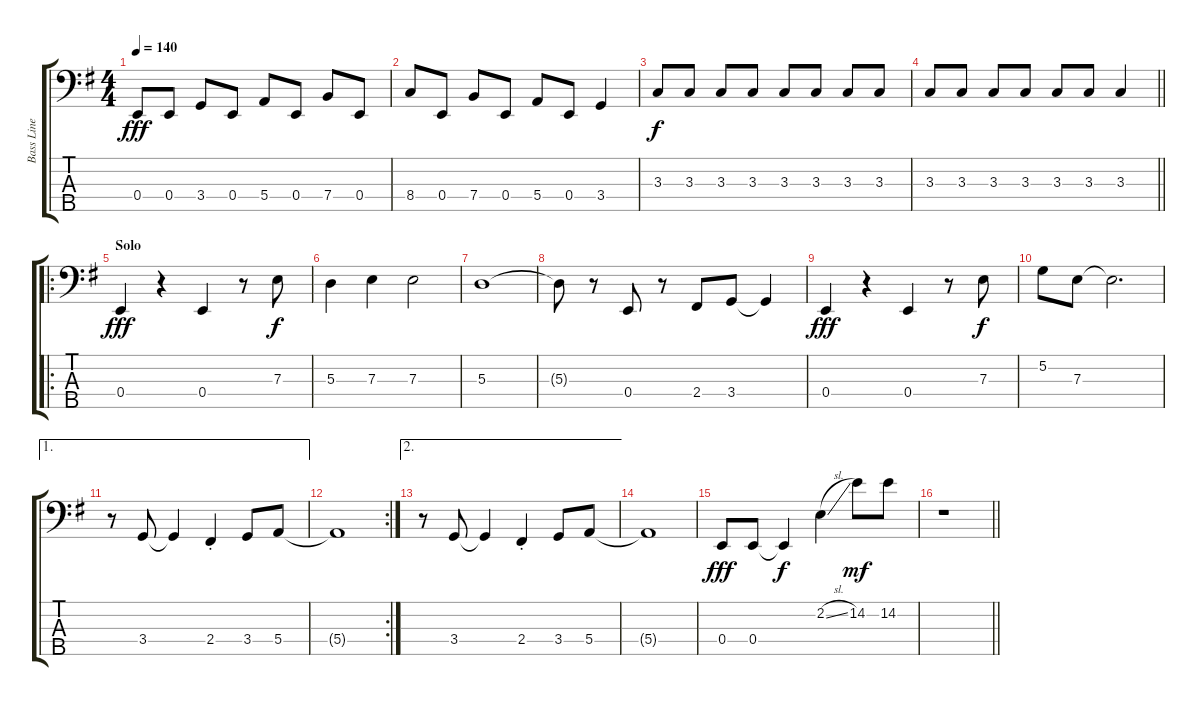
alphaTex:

\track ("Bass Line" "Bass Line") {instrument electricbassfinger}
\staff {score tabs}
\tuning (G2 D2 A1 E1 B0) {hide}
\ts (4 4)
\tempo 140
\clef f4
\ks eminor
0.4.8{dy fff} 0.4.8 3.4.8 0.4.8 5.4.8 0.4.8 7.4.8 0.4.8 |
8.4.8 0.4.8 7.4.8 0.4.8 5.4.8 0.4.8 3.4.4 |
3.3.8{dy f} 3.3.8 3.3.8 3.3.8 3.3.8 3.3.8 3.3.8 3.3.8 |
\barLineRight lightlight
3.3.8 3.3.8 3.3.8 3.3.8 3.3.8 3.3.8 3.3.4 |
\ro
\section ("" "Solo")
0.4.4{dy fff} r.4 0.4.4 r.8 7.3.8{dy f} |
5.3.4 7.3.4 7.3.2 |
5.3.1 |
5.3{t}.8 r.8 0.4.8 r.8 2.4.8 3.4.8 3.4{t}.4 |
0.4.4{dy fff} r.4 0.4.4 r.8 7.3.8{dy f} |
5.2.8 7.3.8 7.3{t}.2{d} |
\ae 1
r.8 3.4.8 3.4{t}.4 2.4{st}.4 3.4.8 5.4.8 |
\rc 2
5.4{t}.1 |
\ae 2
r.8 3.4.8 3.4{t}.4 2.4{st}.4 3.4.8 5.4.8 |
5.4{t}.1 |
0.4.8{dy fff} 0.4.8 0.4{t}.4{dy f} 2.2{sl}.4 14.2.8{dy mf} 14.2.8 |
\barLineRight lightlight
r.1
